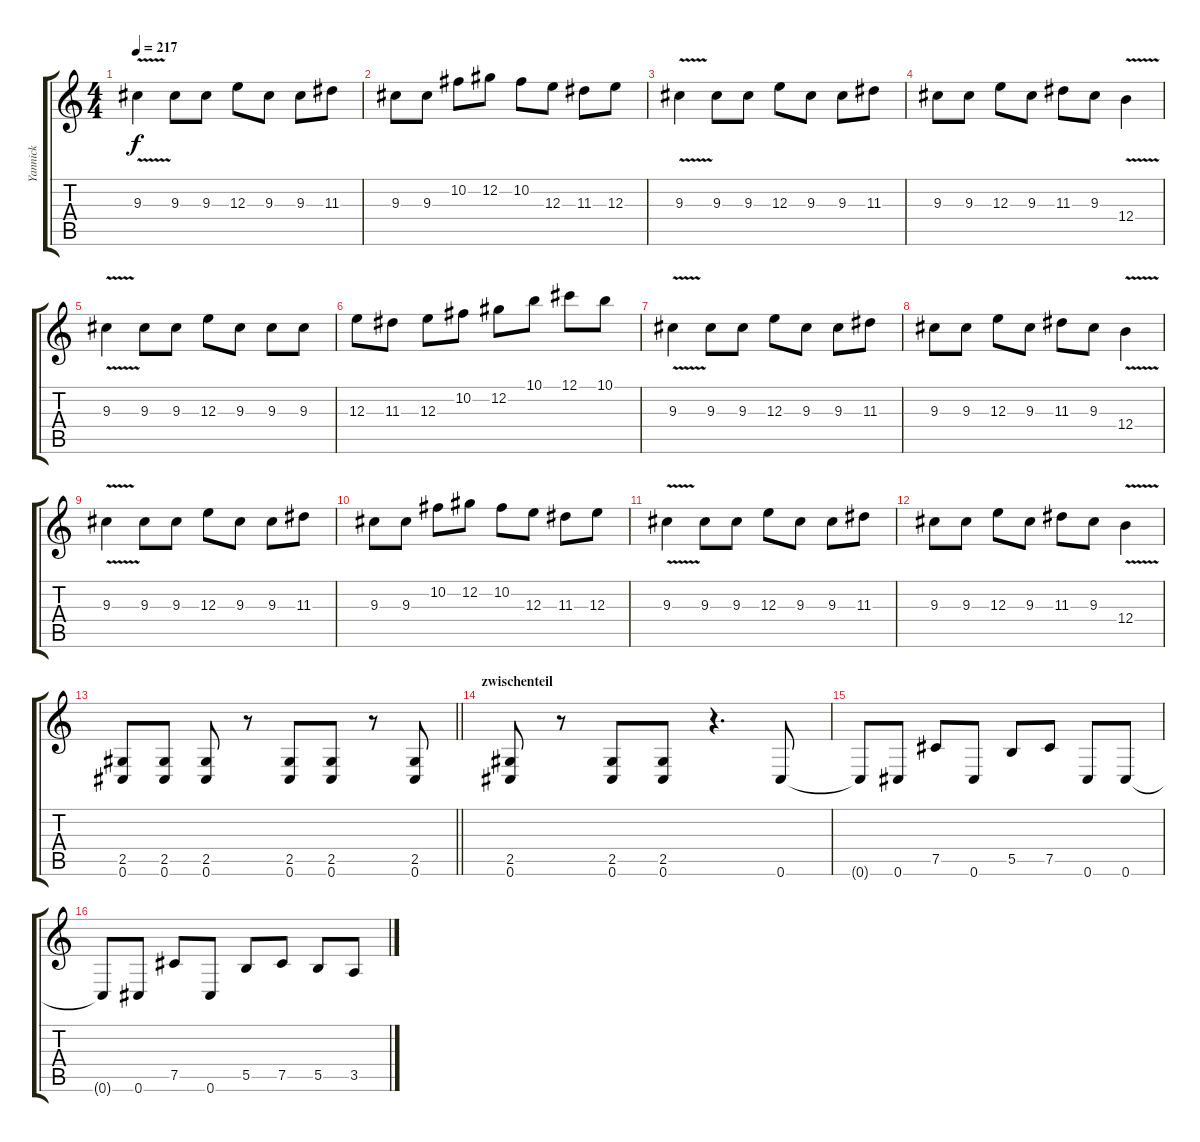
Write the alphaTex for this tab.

\track ("Yannick" "Yannick") {instrument distortionguitar}
\staff {score tabs}
\tuning (Db4 Ab3 E3 B2 Gb2 Db2) {hide}
\ts (4 4)
\tempo 217
\clef g2
\ks c
9.3{v}.4{dy f} 9.3.8 9.3.8 12.3.8 9.3.8 9.3.8 11.3.8 |
9.3.8 9.3.8 10.2.8 12.2.8 10.2.8 12.3.8 11.3.8 12.3.8 |
9.3{v}.4{balance 8} 9.3.8 9.3.8 12.3.8 9.3.8 9.3.8 11.3.8 |
9.3.8 9.3.8 12.3.8 9.3.8 11.3.8 9.3.8 12.4{v}.4 |
9.3{v}.4 9.3.8 9.3.8 12.3.8 9.3.8 9.3.8 9.3.8 |
12.3.8 11.3.8 12.3.8 10.2.8 12.2.8 10.1.8 12.1.8 10.1.8 |
9.3{v}.4{balance 8} 9.3.8 9.3.8 12.3.8 9.3.8 9.3.8 11.3.8 |
9.3.8 9.3.8 12.3.8 9.3.8 11.3.8 9.3.8 12.4{v}.4 |
9.3{v}.4 9.3.8 9.3.8 12.3.8 9.3.8 9.3.8 11.3.8 |
9.3.8 9.3.8 10.2.8 12.2.8 10.2.8 12.3.8 11.3.8 12.3.8 |
9.3{v}.4{balance 8} 9.3.8 9.3.8 12.3.8 9.3.8 9.3.8 11.3.8 |
9.3.8 9.3.8 12.3.8 9.3.8 11.3.8 9.3.8 12.4{v}.4 |
\barLineRight lightlight
(2.5 0.6).8{balance 16} (2.5 0.6).8 (2.5 0.6).8 r.8 (2.5 0.6).8 (2.5 0.6).8 r.8 (2.5 0.6).8 |
\section ("" "zwischenteil")
(2.5 0.6).8 r.8 (2.5 0.6).8 (2.5 0.6).8 r.4{d} 0.6.8 |
0.6{t}.8 0.6.8 7.5.8 0.6.8 5.5.8 7.5.8 0.6.8 0.6.8 |
0.6{t}.8 0.6.8 7.5.8 0.6.8 5.5.8 7.5.8 5.5.8 3.5.8
